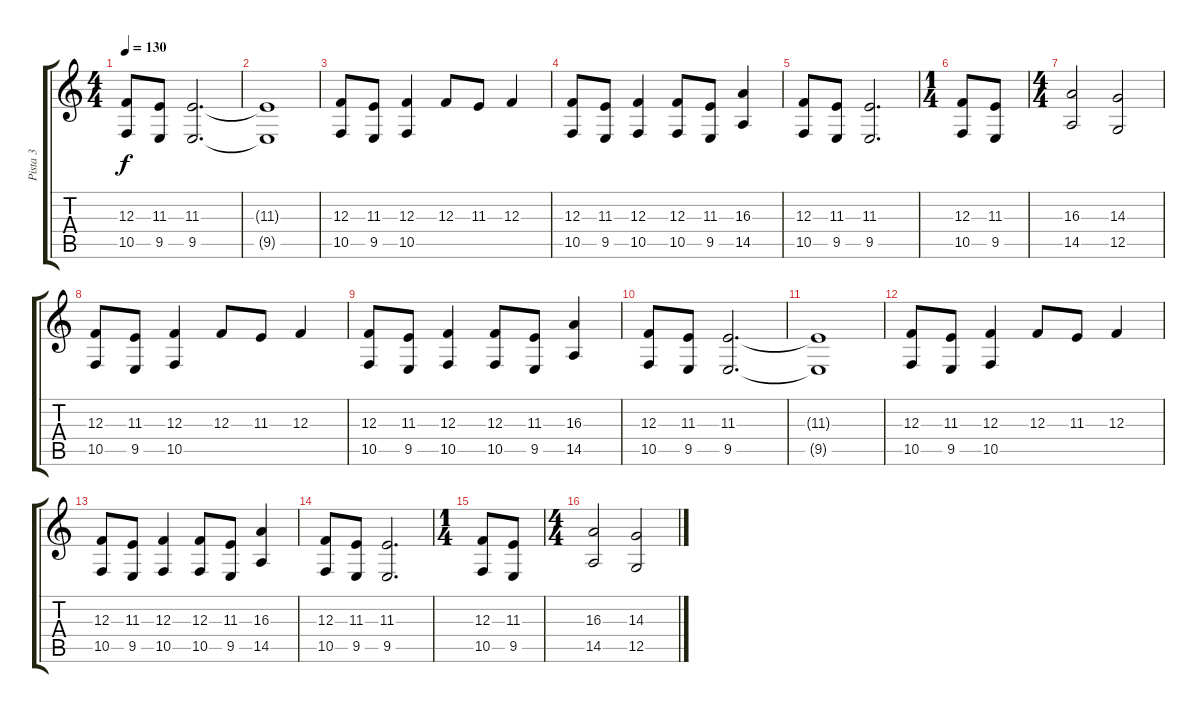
\track ("Pista 3" "Pista 3") {instrument stringensemble1}
\staff {score tabs}
\tuning (D4 A3 F3 C3 G2 C2) {hide}
\ts (4 4)
\tempo 130
\clef g2
\ks c
(12.3 10.5).8{dy f} (11.3 9.5).8 (11.3 9.5).2{d} |
(11.3{t} 9.5{t}).1 |
(12.3 10.5).8 (11.3 9.5).8 (12.3 10.5).4 12.3.8 11.3.8 12.3.4 |
(12.3 10.5).8 (11.3 9.5).8 (12.3 10.5).4 (12.3 10.5).8 (11.3 9.5).8 (16.3 14.5).4 |
(12.3 10.5).8 (11.3 9.5).8 (11.3 9.5).2{d} |
\ts (1 4)
(12.3 10.5).8 (11.3 9.5).8 |
\ts (4 4)
(16.3 14.5).2 (14.3 12.5).2 |
(12.3 10.5).8 (11.3 9.5).8 (12.3 10.5).4 12.3.8 11.3.8 12.3.4 |
(12.3 10.5).8 (11.3 9.5).8 (12.3 10.5).4 (12.3 10.5).8 (11.3 9.5).8 (16.3 14.5).4 |
(12.3 10.5).8 (11.3 9.5).8 (11.3 9.5).2{d} |
(11.3{t} 9.5{t}).1 |
(12.3 10.5).8 (11.3 9.5).8 (12.3 10.5).4 12.3.8 11.3.8 12.3.4 |
(12.3 10.5).8 (11.3 9.5).8 (12.3 10.5).4 (12.3 10.5).8 (11.3 9.5).8 (16.3 14.5).4 |
(12.3 10.5).8 (11.3 9.5).8 (11.3 9.5).2{d} |
\ts (1 4)
(12.3 10.5).8 (11.3 9.5).8 |
\ts (4 4)
(16.3 14.5).2 (14.3 12.5).2
